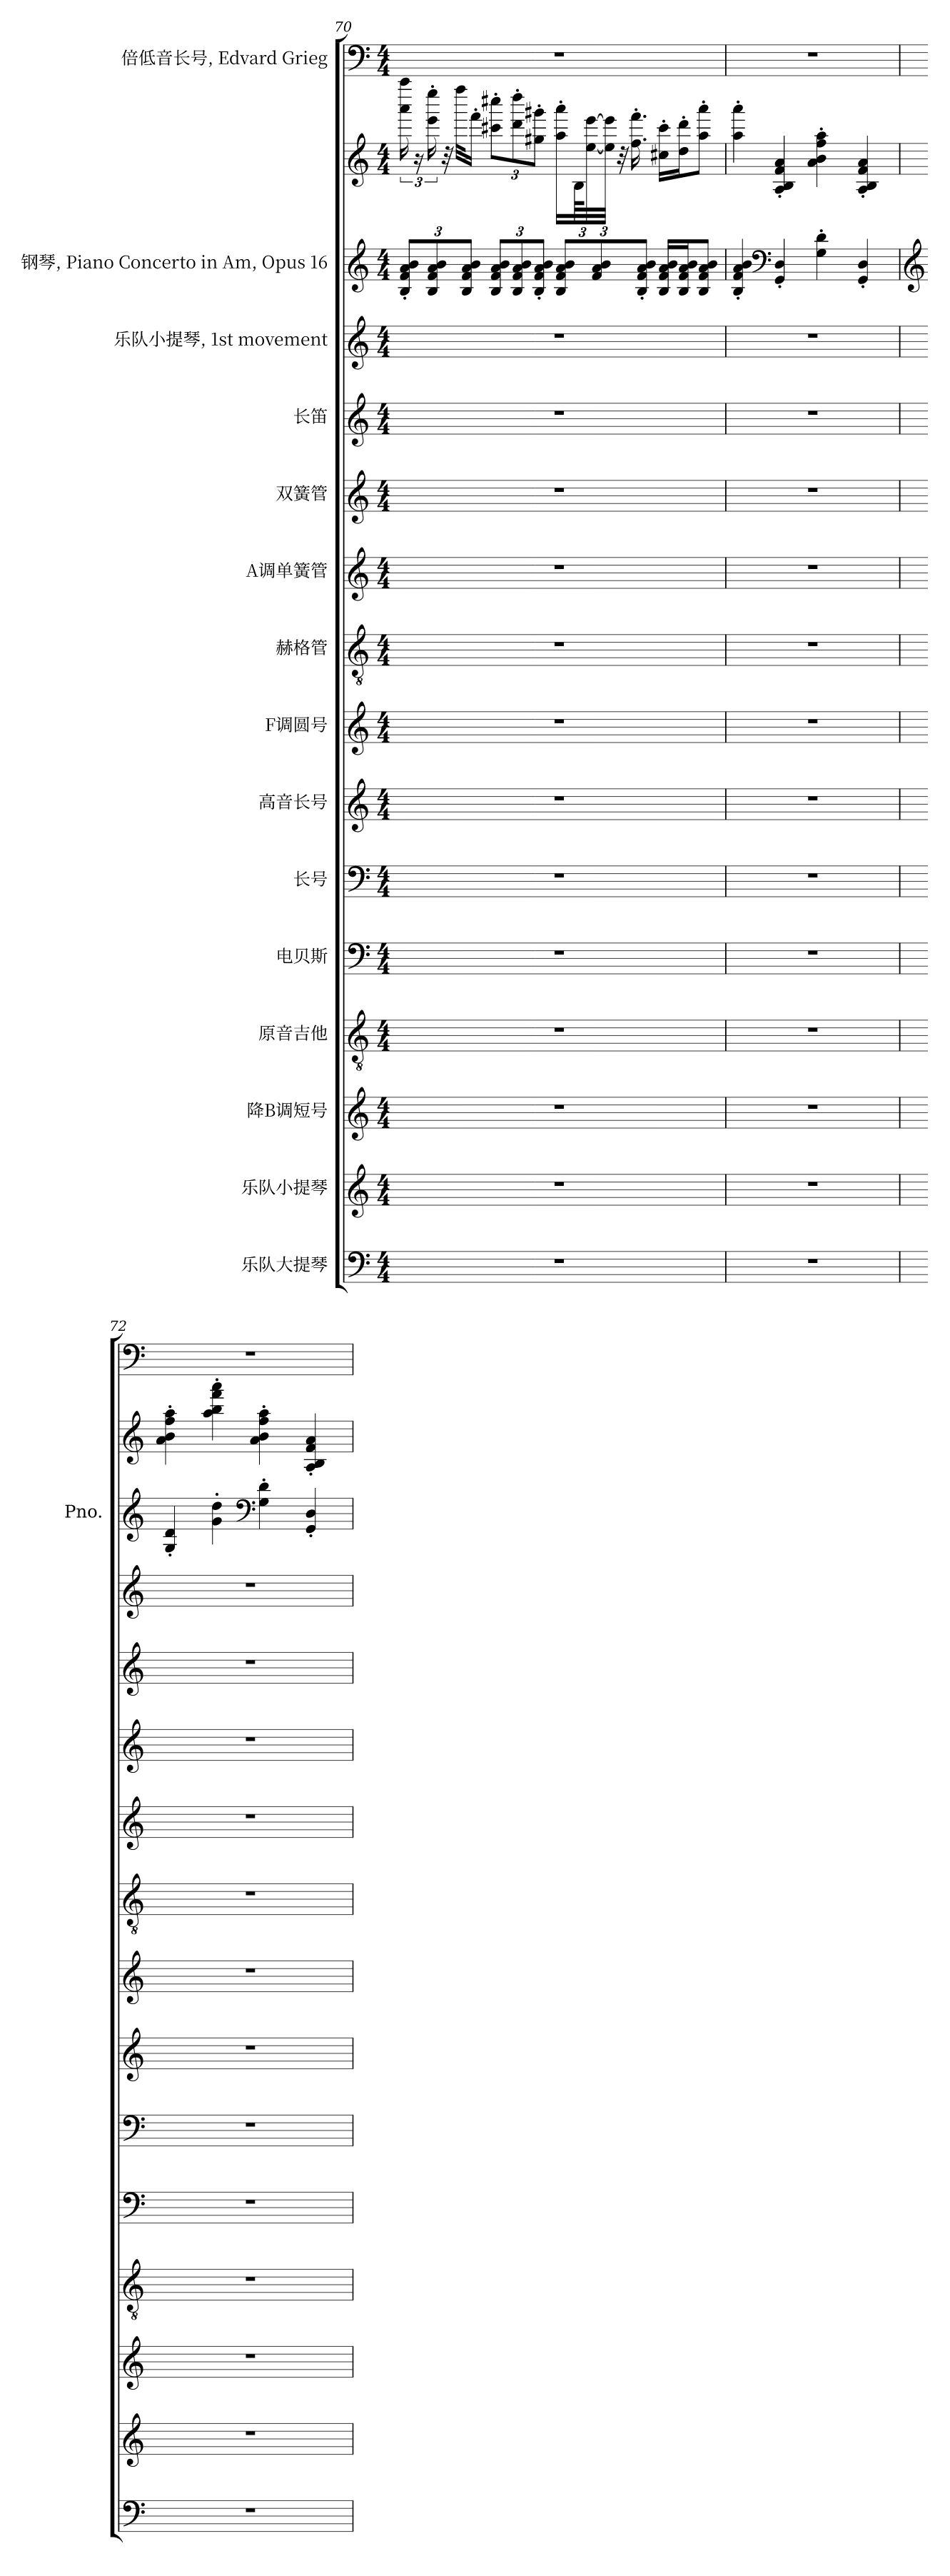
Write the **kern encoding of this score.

**kern	**kern	**kern	**kern	**kern	**kern	**kern	**kern	**kern	**kern	**kern	**kern	**kern	**kern	**kern	**kern
*part15	*part14	*part13	*part12	*part11	*part10	*part9	*part8	*part7	*part6	*part5	*part4	*part3	*part2	*part2	*part1
*staff16	*staff15	*staff14	*staff13	*staff12	*staff11	*staff10	*staff9	*staff8	*staff7	*staff6	*staff5	*staff4	*staff3	*staff2	*staff1
*I"乐队大提琴	*I"乐队小提琴	*I"降B调短号	*I"原音吉他	*I"电贝斯	*I"长号	*I"高音长号	*I"F调圆号	*I"赫格管	*I"A调单簧管	*I"双簧管	*I"长笛	*I"乐队小提琴, 1st movement	*I"钢琴,   Piano Concerto in Am, Opus 16	*	*I"倍低音长号, Edvard Grieg
*	*	*	*	*	*	*	*	*	*	*	*	*	*I'Pno.	*	*
!!LO:PB:g=z
*clefF4	*clefG2	*clefG2	*clefGv2	*clefF4	*clefF4	*clefG2	*clefG2	*clefGv2	*clefG2	*clefG2	*clefG2	*clefG2	*clefG2	*clefG2	*clefF4
*	*	*ITrd1c2	*	*ITrd7c12	*	*	*ITrd4c7	*	*ITrd2c3	*	*	*	*	*	*
*k[]	*k[]	*k[b-e-]	*k[]	*k[]	*k[]	*k[]	*k[b-]	*k[]	*k[f#c#g#]	*k[]	*k[]	*k[]	*k[]	*k[]	*k[]
*M4/4	*M4/4	*M4/4	*M4/4	*M4/4	*M4/4	*M4/4	*M4/4	*M4/4	*M4/4	*M4/4	*M4/4	*M4/4	*M4/4	*M4/4	*M4/4
*	*	*	*	*	*	*	*	*	*	*	*	*	*Xbrackettup	*	*
=70	=70	=70	=70	=70	=70	=70	=70	=70	=70	=70	=70	=70	=70	=70	=70
1r	1r	1r	1r	1r	1r	1r	1r	1r	1r	1r	1r	1r	12B/' 12f/' 12a/' 12b/'L	24aaa\ 24aaaa\	1r
.	.	.	.	.	.	.	.	.	.	.	.	.	.	24r	.
.	.	.	.	.	.	.	.	.	.	.	.	.	12B/ 12f/ 12a/ 12b/	24eee\' 24eeee\'	.
.	.	.	.	.	.	.	.	.	.	.	.	.	.	32r	.
.	.	.	.	.	.	.	.	.	.	.	.	.	.	32ffff\KLL	.
.	.	.	.	.	.	.	.	.	.	.	.	.	12B/ 12f/ 12a/ 12b/J	.	.
.	.	.	.	.	.	.	.	.	.	.	.	.	.	16fff'\JJ	.
*	*	*	*	*	*	*	*	*	*	*	*	*	*	*Xbrackettup	*
.	.	.	.	.	.	.	.	.	.	.	.	.	12B/ 12f/ 12a/ 12b/L	12ccc#X\' 12cccc#X\'L	.
.	.	.	.	.	.	.	.	.	.	.	.	.	12B/ 12f/ 12a/ 12b/	12ddd\' 12dddd\'	.
.	.	.	.	.	.	.	.	.	.	.	.	.	12B/' 12f/' 12a/' 12b/'J	12gg#X\' 12ggg#X\'J	.
.	.	.	.	.	.	.	.	.	.	.	.	.	12B/ 12f/ 12a/ 12b/L	16aa\' 16aaa\'LL	.
.	.	.	.	.	.	.	.	.	.	.	.	.	.	96B\KL	.
.	.	.	.	.	.	.	.	.	.	.	.	.	.	[48ee\ [48eee\	.
.	.	.	.	.	.	.	.	.	.	.	.	.	12f/ 12a/ 12b/	.	.
.	.	.	.	.	.	.	.	.	.	.	.	.	.	32ee\] 32eee\]JJJ	.
.	.	.	.	.	.	.	.	.	.	.	.	.	.	32r	.
.	.	.	.	.	.	.	.	.	.	.	.	.	.	16.ff\' 16.fff\'	.
.	.	.	.	.	.	.	.	.	.	.	.	.	12B/' 12f/' 12a/' 12b/'J	.	.
.	.	.	.	.	.	.	.	.	.	.	.	.	16B/ 16f/ 16a/ 16b/LL	16cc#X\' 16ccc#\'LL	.
.	.	.	.	.	.	.	.	.	.	.	.	.	16B/ 16f/ 16a/ 16b/J	16dd\' 16ddd\'J	.
.	.	.	.	.	.	.	.	.	.	.	.	.	8B/ 8f/ 8a/ 8b/J	8aa\' 8aaa\'J	.
=71	=71	=71	=71	=71	=71	=71	=71	=71	=71	=71	=71	=71	=71	=71	=71
1r	1r	1r	1r	1r	1r	1r	1r	1r	1r	1r	1r	1r	4B/' 4f/' 4a/' 4b/'	4aa\' 4aaa\'	1r
*	*	*	*	*	*	*	*	*	*	*	*	*	*clefF4	*	*
.	.	.	.	.	.	.	.	.	.	.	.	.	4GG/' 4D/'	4A/' 4B/' 4f/' 4a/'	.
.	.	.	.	.	.	.	.	.	.	.	.	.	4G\' 4d\'	4a\' 4b\' 4ff\' 4aa\'	.
.	.	.	.	.	.	.	.	.	.	.	.	.	4GG/' 4D/'	4A/' 4B/' 4f/' 4a/'	.
!!LO:PB:g=z
=72	=72	=72	=72	=72	=72	=72	=72	=72	=72	=72	=72	=72	=72	=72	=72
*	*	*	*	*	*	*	*	*	*	*	*	*	*clefG2	*	*
1r	1r	1r	1r	1r	1r	1r	1r	1r	1r	1r	1r	1r	4G/' 4d/'	4a\' 4b\' 4ff\' 4aa\'	1r
.	.	.	.	.	.	.	.	.	.	.	.	.	4g\' 4dd\'	4aa\' 4bb\' 4fff\' 4aaa\'	.
*	*	*	*	*	*	*	*	*	*	*	*	*	*clefF4	*	*
.	.	.	.	.	.	.	.	.	.	.	.	.	4G\' 4d\'	4a\' 4b\' 4ff\' 4aa\'	.
.	.	.	.	.	.	.	.	.	.	.	.	.	4GG/' 4D/'	4A/' 4B/' 4f/' 4a/'	.
=	=	=	=	=	=	=	=	=	=	=	=	=	=	=	=
*-	*-	*-	*-	*-	*-	*-	*-	*-	*-	*-	*-	*-	*-	*-	*-
